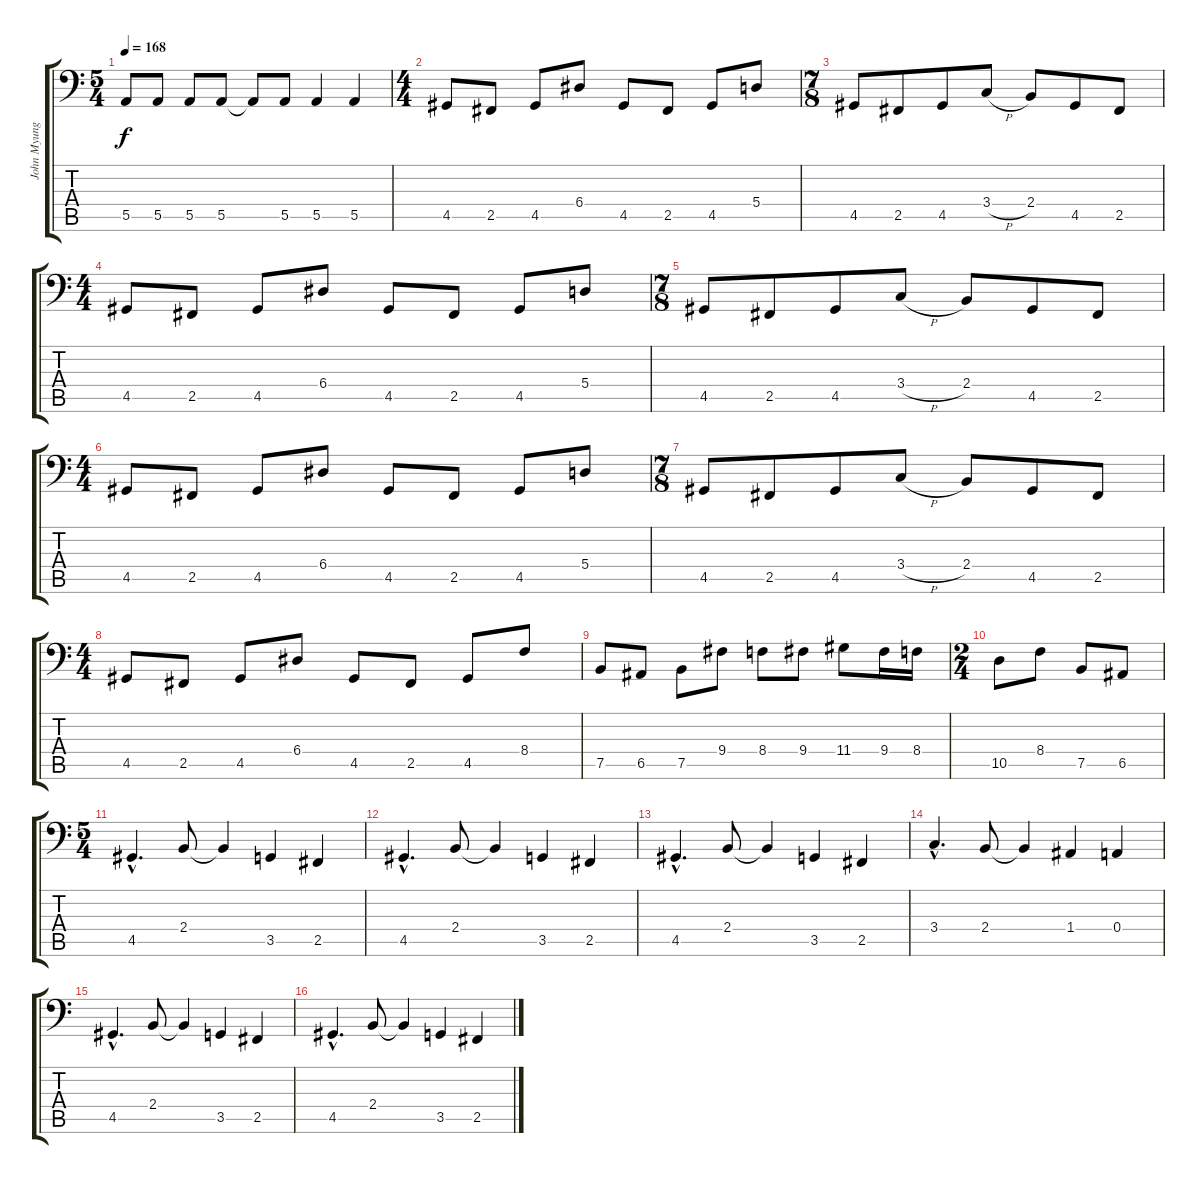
\track ("John Myung - 6 Strings Bass" "John Myung") {instrument electricbassfinger}
\staff {score tabs}
\tuning (C3 G2 D2 A1 E1 B0) {hide}
\ts (5 4)
\tempo 168
\clef f4
\ks c
5.5.8{dy f} 5.5.8 5.5.8 5.5.8 5.5{t}.8 5.5.8 5.5.4 5.5.4 |
\ts (4 4)
4.5.8 2.5.8 4.5.8 6.4.8 4.5.8 2.5.8 4.5.8 5.4.8 |
\ts (7 8)
4.5.8 2.5.8 4.5.8 3.4{h}.8 2.4.8 4.5.8 2.5.8 |
\ts (4 4)
4.5.8 2.5.8 4.5.8 6.4.8 4.5.8 2.5.8 4.5.8 5.4.8 |
\ts (7 8)
4.5.8 2.5.8 4.5.8 3.4{h}.8 2.4.8 4.5.8 2.5.8 |
\ts (4 4)
4.5.8 2.5.8 4.5.8 6.4.8 4.5.8 2.5.8 4.5.8 5.4.8 |
\ts (7 8)
4.5.8 2.5.8 4.5.8 3.4{h}.8 2.4.8 4.5.8 2.5.8 |
\ts (4 4)
4.5.8 2.5.8 4.5.8 6.4.8 4.5.8 2.5.8 4.5.8 8.4.8 |
7.5.8 6.5.8 7.5.8 9.4.8 8.4.8 9.4.8 11.4.8 9.4.16 8.4.16 |
\ts (2 4)
10.5.8 8.4.8 7.5.8 6.5.8 |
\ts (5 4)
4.5{hac}.4{d} 2.4.8 2.4{t}.4 3.5.4 2.5.4 |
4.5{hac}.4{d} 2.4.8 2.4{t}.4 3.5.4 2.5.4 |
4.5{hac}.4{d} 2.4.8 2.4{t}.4 3.5.4 2.5.4 |
3.4{hac}.4{d} 2.4.8 2.4{t}.4 1.4.4 0.4.4 |
4.5{hac}.4{d} 2.4.8 2.4{t}.4 3.5.4 2.5.4 |
4.5{hac}.4{d} 2.4.8 2.4{t}.4 3.5.4 2.5.4
